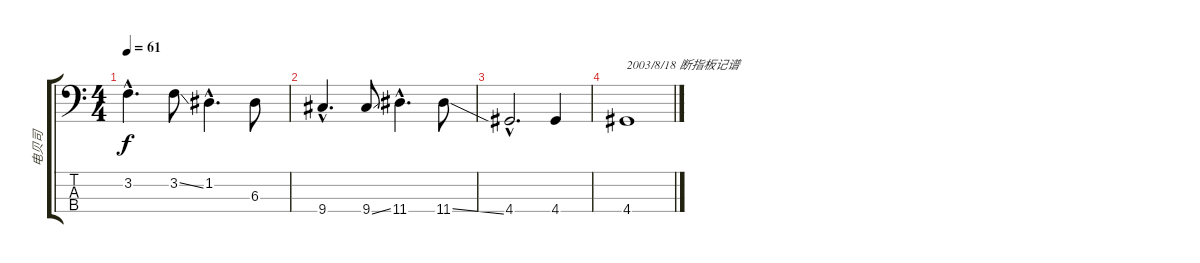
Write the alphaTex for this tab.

\track ("电贝司" "电贝司") {instrument electricbassfinger}
\staff {score tabs}
\tuning (G2 D2 A1 E1) {hide}
\ts (4 4)
\tempo 61
\clef f4
\ks c
3.2{hac}.4{d dy f} 3.2{ss}.8 1.2{hac}.4{d} 6.3.8 |
9.4{hac}.4{d} 9.4{ss}.8 11.4{hac}.4{d} 11.4{ss}.8 |
4.4{hac}.2{d} 4.4.4{volume 11} |
4.4.1{txt "2003/8/18 断指板记谱" volume 9}
